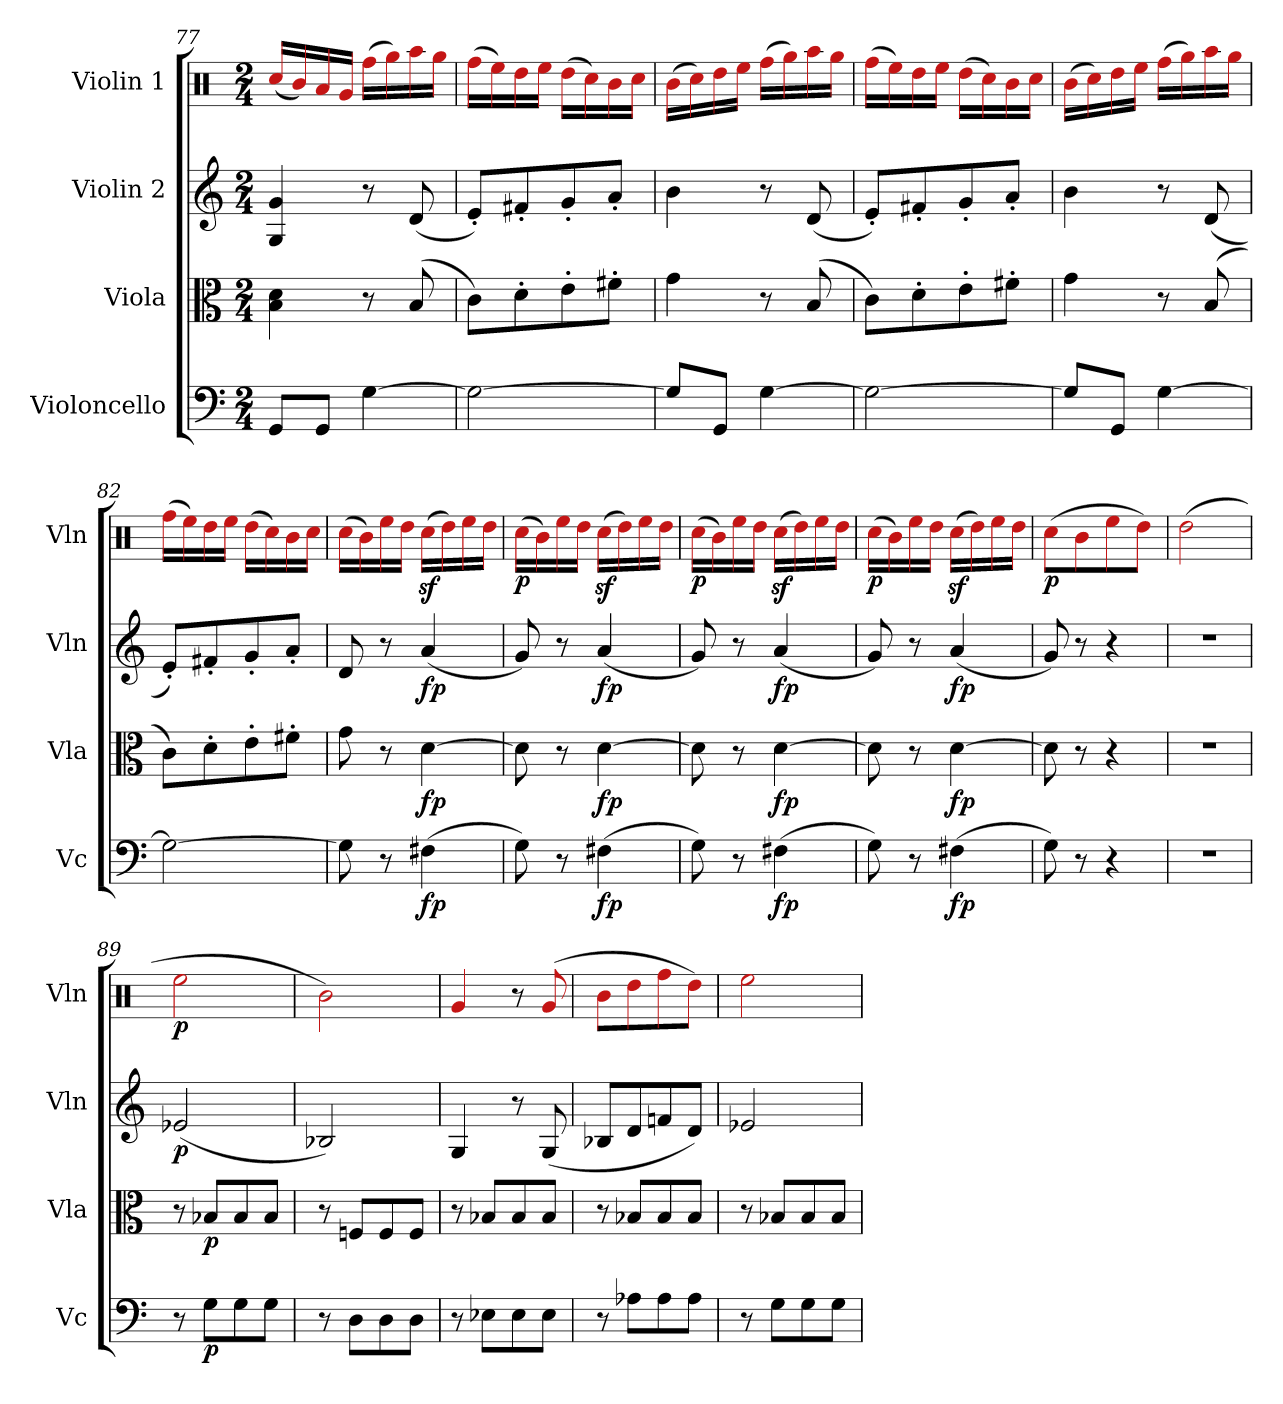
**kern	**dynam	**kern	**dynam	**kern	**dynam	**kern	**dynam
*part4	*part4	*part3	*part3	*part2	*part2	*part1	*part1
*staff4	*staff4	*staff3	*staff3	*staff2	*staff2	*staff1	*staff1
*I"Violoncello	*	*I"Viola	*	*I"Violin 2	*	*I"Violin 1	*
*I'Vc	*	*I'Vla	*	*I'Vln	*	*I'Vln	*
*clefF4	*	*clefC3	*	*clefG2	*	*clefX	*
*k[]	*	*k[]	*	*k[]	*	*k[]	*
*M2/4	*	*M2/4	*	*M2/4	*	*M2/4	*
=77	=77	=77	=77	=77	=77	=77	=77
8GG/L	.	4B\ 4d\	.	4G/ 4g/	.	(16cc/LL	.
.	.	.	.	.	.	16b/)	.
8GG/J	.	.	.	.	.	16a/	.
.	.	.	.	.	.	16g/JJ	.
[4G\	.	8r	.	8r	.	(16ff#X\LL	.
.	.	.	.	.	.	16gg\)	.
.	.	(8B/	.	(8d/	.	16aa\	.
.	.	.	.	.	.	16gg\JJ	.
!!LO:LB:g=z
=78	=78	=78	=78	=78	=78	=78	=78
2G\_	.	8c\L)	.	8e'/L)	.	(16ff#X\LL	.
.	.	.	.	.	.	16ee\)	.
.	.	8d'\	.	8f#X'/	.	16dd#X\	.
.	.	.	.	.	.	16ee\JJ	.
.	.	8e'\	.	8g'/	.	(16ddn\LL	.
.	.	.	.	.	.	16cc\)	.
.	.	8f#X'\J	.	8a'/J	.	16b\	.
.	.	.	.	.	.	16cc\JJ	.
=79	=79	=79	=79	=79	=79	=79	=79
8G/L]	.	4g\	.	4b\	.	(16b\LL	.
.	.	.	.	.	.	16cc\)	.
8GG/J	.	.	.	.	.	16dd\	.
.	.	.	.	.	.	16ee\JJ	.
[4G\	.	8r	.	8r	.	(16ff#X\LL	.
.	.	.	.	.	.	16gg\)	.
.	.	(8B/	.	(8d/	.	16aa\	.
.	.	.	.	.	.	16gg\JJ	.
!!LO:LB:g=z
=80	=80	=80	=80	=80	=80	=80	=80
2G\_	.	8c\L)	.	8e'/L)	.	(16ff#X\LL	.
.	.	.	.	.	.	16ee\)	.
.	.	8d'\	.	8f#X'/	.	16dd#X\	.
.	.	.	.	.	.	16ee\JJ	.
.	.	8e'\	.	8g'/	.	(16ddn\LL	.
.	.	.	.	.	.	16cc\)	.
.	.	8f#X'\J	.	8a'/J	.	16b\	.
.	.	.	.	.	.	16cc\JJ	.
=81	=81	=81	=81	=81	=81	=81	=81
8G/L]	.	4g\	.	4b\	.	(16b\LL	.
.	.	.	.	.	.	16cc\)	.
8GG/J	.	.	.	.	.	16dd\	.
.	.	.	.	.	.	16ee\JJ	.
[4G\	.	8r	.	8r	.	(16ff#X\LL	.
.	.	.	.	.	.	16gg\)	.
.	.	(8B/	.	(8d/	.	16aa\	.
.	.	.	.	.	.	16gg\JJ	.
=82	=82	=82	=82	=82	=82	=82	=82
2G\_	.	8c\L)	.	8e'/L)	.	(16ff#X\LL	.
.	.	.	.	.	.	16ee\)	.
.	.	8d'\	.	8f#X'/	.	16dd#X\	.
.	.	.	.	.	.	16ee\JJ	.
.	.	8e'\	.	8g'/	.	(16ddn\LL	.
.	.	.	.	.	.	16cc\)	.
.	.	8f#X'\J	.	8a'/J	.	16b\	.
.	.	.	.	.	.	16cc\JJ	.
=83	=83	=83	=83	=83	=83	=83	=83
8G\]	.	8g\	.	8d/	.	(16cc\LL	.
.	.	.	.	.	.	16b\)	.
8r	.	8r	.	8r	.	16ee\	.
.	.	.	.	.	.	16dd\JJ	.
!	!LO:DY:b	!	!LO:DY:b	!	!LO:DY:b	!	!
(4F#X\	fp	[4d\	fp	(4a/	fp	(16cc#Xz<\LL	.
.	.	.	.	.	.	16dd\)	.
.	.	.	.	.	.	16ee\	.
.	.	.	.	.	.	16dd\JJ	.
=84	=84	=84	=84	=84	=84	=84	=84
!	!	!	!	!	!	!	!LO:DY:b
8G\)	.	8d\]	.	8g/)	.	(16ccn\LL	p
.	.	.	.	.	.	16b\)	.
8r	.	8r	.	8r	.	16ee\	.
.	.	.	.	.	.	16dd\JJ	.
!	!LO:DY:b	!	!LO:DY:b	!	!LO:DY:b	!	!
(4F#X\	fp	[4d\	fp	(4a/	fp	(16cc#Xz<\LL	.
.	.	.	.	.	.	16dd\)	.
.	.	.	.	.	.	16ee\	.
.	.	.	.	.	.	16dd\JJ	.
=85	=85	=85	=85	=85	=85	=85	=85
!	!	!	!	!	!	!	!LO:DY:b
8G\)	.	8d\]	.	8g/)	.	(16ccn\LL	p
.	.	.	.	.	.	16b\)	.
8r	.	8r	.	8r	.	16ee\	.
.	.	.	.	.	.	16dd\JJ	.
!	!LO:DY:b	!	!LO:DY:b	!	!LO:DY:b	!	!
(4F#X\	fp	[4d\	fp	(4a/	fp	(16cc#Xz<\LL	.
.	.	.	.	.	.	16dd\)	.
.	.	.	.	.	.	16ee\	.
.	.	.	.	.	.	16dd\JJ	.
!!LO:LB:g=z
=86	=86	=86	=86	=86	=86	=86	=86
!	!	!	!	!	!	!	!LO:DY:b
8G\)	.	8d\]	.	8g/)	.	(16ccn\LL	p
.	.	.	.	.	.	16b\)	.
8r	.	8r	.	8r	.	16ee\	.
.	.	.	.	.	.	16dd\JJ	.
!	!LO:DY:b	!	!LO:DY:b	!	!LO:DY:b	!	!
(4F#X\	fp	[4d\	fp	(4a/	fp	(16cc#Xz<\LL	.
.	.	.	.	.	.	16dd\)	.
.	.	.	.	.	.	16ee\	.
.	.	.	.	.	.	16dd\JJ	.
=87	=87	=87	=87	=87	=87	=87	=87
!	!	!	!	!	!	!	!LO:DY:b
8G\)	.	8d\]	.	8g/)	.	(8ccn\L	p
8r	.	8r	.	8r	.	8b\	.
4r	.	4r	.	4r	.	8ee\	.
.	.	.	.	.	.	8dd\J)	.
=88	=88	=88	=88	=88	=88	=88	=88
2r	.	2r	.	2r	.	(2dd\	.
!!LO:PB:g=z
=89	=89	=89	=89	=89	=89	=89	=89
!	!	!	!	!	!LO:DY:b	!	!LO:DY:b
8r	.	8r	.	(2e-X/	p	2ee-X\	p
!	!LO:DY:b	!	!LO:DY:b	!	!	!	!
8G\L	p	8B-X/L	p	.	.	.	.
8G\	.	8B-/	.	.	.	.	.
8G\J	.	8B-/J	.	.	.	.	.
=90	=90	=90	=90	=90	=90	=90	=90
8r	.	8r	.	2B-X/)	.	2b-X\)	.
8D\L	.	8Fn/L	.	.	.	.	.
8D\	.	8F/	.	.	.	.	.
8D\J	.	8F/J	.	.	.	.	.
=91	=91	=91	=91	=91	=91	=91	=91
8r	.	8r	.	4G/	.	4g/	.
8E-X\L	.	8B-X/L	.	.	.	.	.
8E-\	.	8B-/	.	8r	.	8r	.
8E-\J	.	8B-/J	.	(>8G/	.	(>8g/	.
=92	=92	=92	=92	=92	=92	=92	=92
8r	.	8r	.	8B-X/L	.	8b-X\L	.
8A-X\L	.	8B-X/L	.	8d/	.	8dd\	.
8A-\	.	8B-/	.	8fn/	.	8ffn\	.
8A-\J	.	8B-/J	.	8d/J)	.	8dd\J)	.
=93	=93	=93	=93	=93	=93	=93	=93
8r	.	8r	.	2e-X/	.	2ee-X\	.
8G\L	.	8B-X/L	.	.	.	.	.
8G\	.	8B-/	.	.	.	.	.
8G\J	.	8B-/J	.	.	.	.	.
=	=	=	=	=	=	=	=
*-	*-	*-	*-	*-	*-	*-	*-
